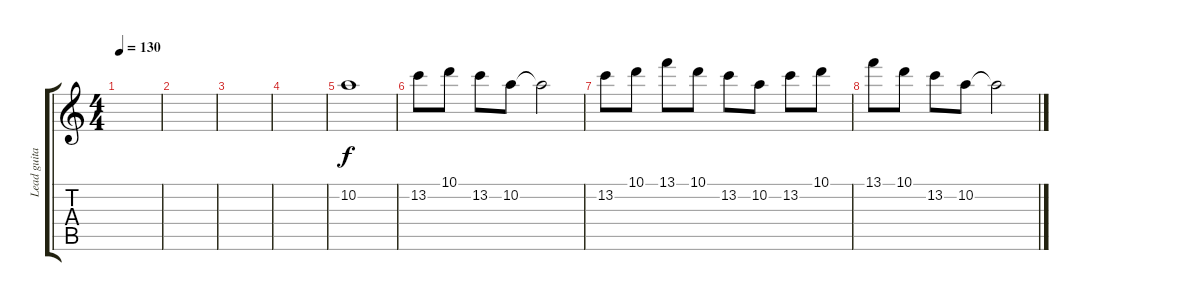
\track ("Lead guitar" "Lead guita") {instrument distortionguitar}
\staff {score tabs}
\tuning (E4 B3 G3 D3 A2 E2) {hide}
\ts (4 4)
\tempo 130
\clef g2
\ks c
|
|
|
|
10.2.1{instrument distortionguitar} |
13.2.8 10.1.8 13.2.8 10.2.8 10.2{t}.2 |
13.2.8 10.1.8 13.1.8 10.1.8 13.2.8 10.2.8 13.2.8 10.1.8 |
13.1.8 10.1.8 13.2.8 10.2.8 10.2{t}.2
